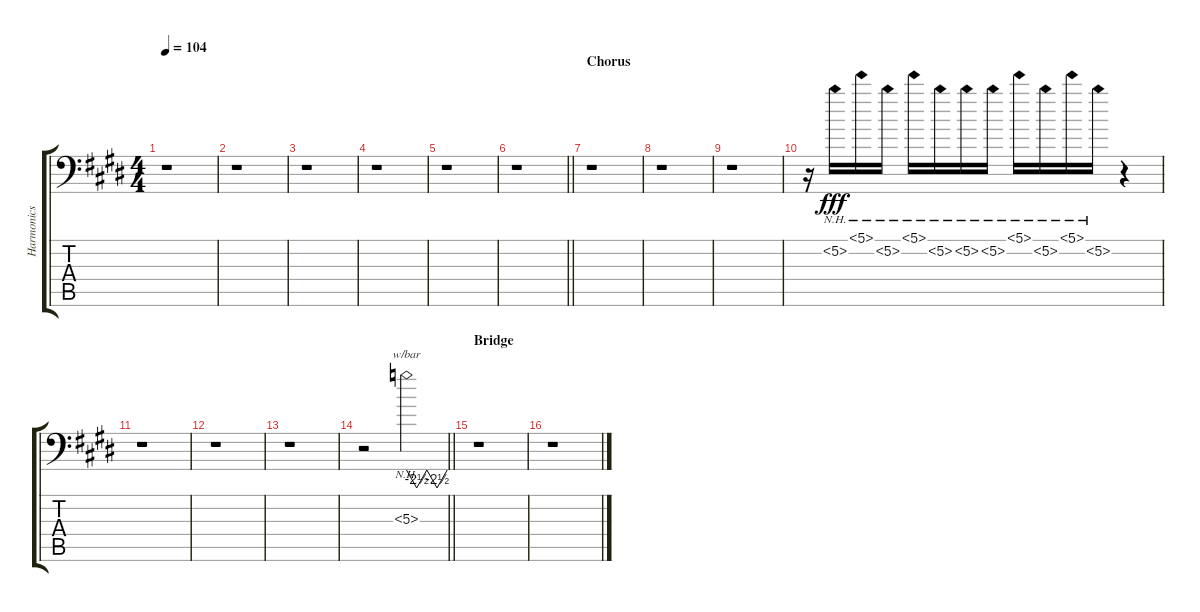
\track ("Harmonics" "Harmonics") {instrument guitarharmonics}
\staff {score tabs}
\tuning (E3 B2 G2 D2 A1 E1) {hide}
\ts (4 4)
\tempo 104
\clef f4
\ks e
r.1{dy fff} |
r.1 |
r.1 |
r.1 |
r.1 |
\barLineRight lightlight
r.1 |
\section ("" "Chorus")
r.1 |
r.1 |
r.1 |
r.16 5.2{nh}.16 5.1{nh}.16 5.2{nh}.16 5.1{nh}.16 5.2{nh}.16 5.2{nh}.16 5.2{nh}.16 5.1{nh}.16 5.2{nh}.16 5.1{nh}.16 5.2{nh}.16 r.4 |
r.1 |
r.1 |
r.1 |
\barLineRight lightlight
r.2 5.3{nh}.2{tbe (custom default 0 0 15 -10 30 0 45 -10 60 0)} |
\section ("" "Bridge")
r.1 |
r.1
